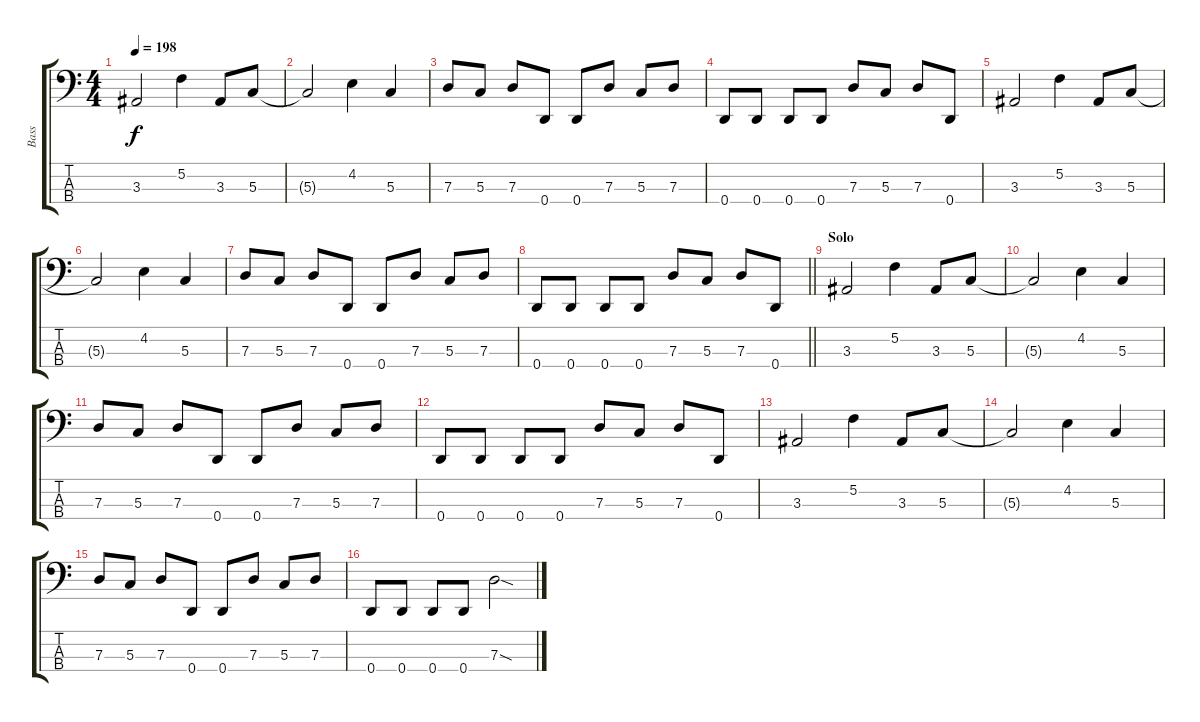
\track ("Bass" "Bass") {instrument electricbassfinger}
\staff {score tabs}
\tuning (F2 C2 G1 D1) {hide}
\ts (4 4)
\tempo 198
\clef f4
\ks c
3.3.2{dy f} 5.2.4 3.3.8 5.3.8 |
5.3{t}.2 4.2.4 5.3.4 |
7.3.8 5.3.8 7.3.8 0.4.8 0.4.8 7.3.8 5.3.8 7.3.8 |
0.4.8 0.4.8 0.4.8 0.4.8 7.3.8 5.3.8 7.3.8 0.4.8 |
3.3.2 5.2.4 3.3.8 5.3.8 |
5.3{t}.2 4.2.4 5.3.4 |
7.3.8 5.3.8 7.3.8 0.4.8 0.4.8 7.3.8 5.3.8 7.3.8 |
\barLineRight lightlight
0.4.8 0.4.8 0.4.8 0.4.8 7.3.8 5.3.8 7.3.8 0.4.8 |
\section ("" "Solo")
3.3.2 5.2.4 3.3.8 5.3.8 |
5.3{t}.2 4.2.4 5.3.4 |
7.3.8 5.3.8 7.3.8 0.4.8 0.4.8 7.3.8 5.3.8 7.3.8 |
0.4.8 0.4.8 0.4.8 0.4.8 7.3.8 5.3.8 7.3.8 0.4.8 |
3.3.2 5.2.4 3.3.8 5.3.8 |
5.3{t}.2 4.2.4 5.3.4 |
7.3.8 5.3.8 7.3.8 0.4.8 0.4.8 7.3.8 5.3.8 7.3.8 |
0.4.8 0.4.8 0.4.8 0.4.8 7.3{sod}.2
